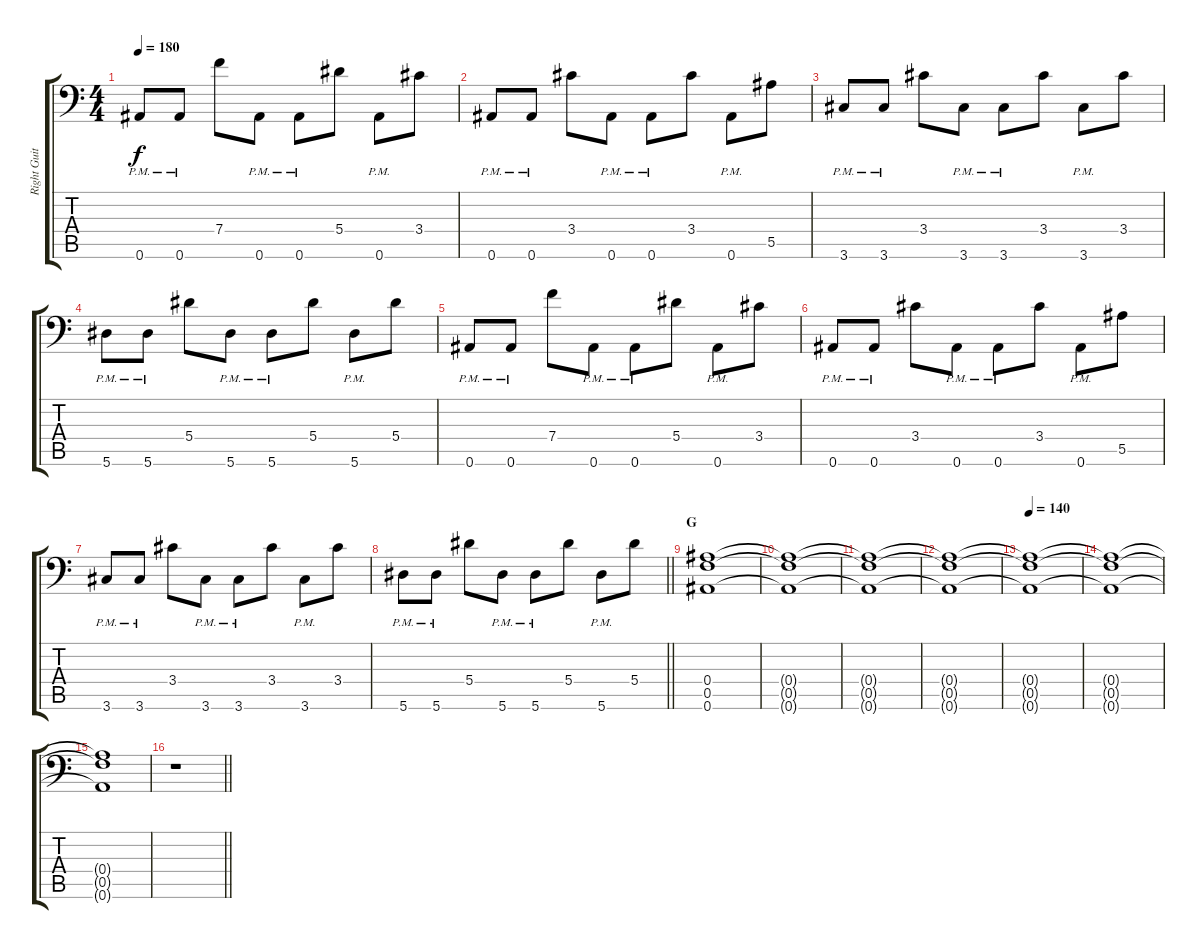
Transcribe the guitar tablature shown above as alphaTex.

\track ("Right Guitar: Chris Di Carlo" "Right Guit") {instrument distortionguitar}
\staff {score tabs}
\tuning (C4 G3 Eb3 Bb2 F2 Bb1) {hide}
\ts (4 4)
\tempo 180
\clef f4
\ks c
0.6{pm}.8{dy f} 0.6{pm}.8 7.4.8 0.6{pm}.8 0.6{pm}.8 5.4.8 0.6{pm}.8 3.4.8 |
0.6{pm}.8 0.6{pm}.8 3.4.8 0.6{pm}.8 0.6{pm}.8 3.4.8 0.6{pm}.8 5.5.8 |
3.6{pm}.8 3.6{pm}.8 3.4.8 3.6{pm}.8 3.6{pm}.8 3.4.8 3.6{pm}.8 3.4.8 |
5.6{pm}.8 5.6{pm}.8 5.4.8 5.6{pm}.8 5.6{pm}.8 5.4.8 5.6{pm}.8 5.4.8 |
0.6{pm}.8 0.6{pm}.8 7.4.8 0.6{pm}.8 0.6{pm}.8 5.4.8 0.6{pm}.8 3.4.8 |
0.6{pm}.8 0.6{pm}.8 3.4.8 0.6{pm}.8 0.6{pm}.8 3.4.8 0.6{pm}.8 5.5.8 |
3.6{pm}.8 3.6{pm}.8 3.4.8 3.6{pm}.8 3.6{pm}.8 3.4.8 3.6{pm}.8 3.4.8 |
\barLineRight lightlight
5.6{pm}.8 5.6{pm}.8 5.4.8 5.6{pm}.8 5.6{pm}.8 5.4.8 5.6{pm}.8 5.4.8 |
\section ("" "G")
(0.4 0.5 0.6).1 |
(0.4{t} 0.5{t} 0.6{t}).1 |
(0.4{t} 0.5{t} 0.6{t}).1{volume 0} |
(0.4{t} 0.5{t} 0.6{t}).1 |
\tempo 140
(0.4{t} 0.5{t} 0.6{t}).1 |
(0.4{t} 0.5{t} 0.6{t}).1 |
(0.4{t} 0.5{t} 0.6{t}).1 |
\barLineRight lightlight
r.1
